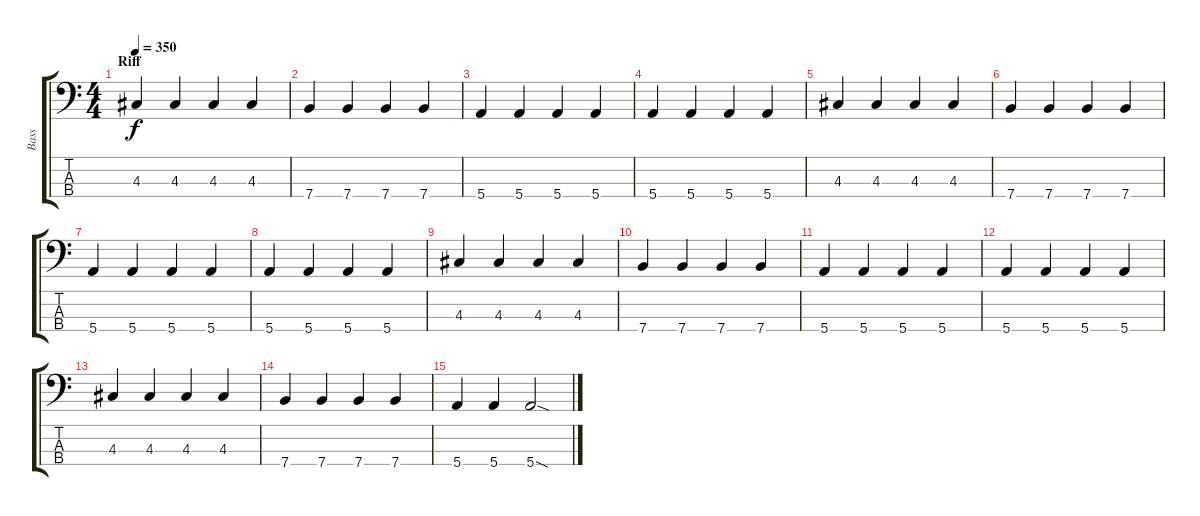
\track ("Bass" "Bass") {instrument electricbasspick}
\staff {score tabs}
\tuning (G2 D2 A1 E1) {hide}
\ts (4 4)
\section ("" "Riff")
\tempo 350
\clef f4
\ks c
4.3.4{dy f} 4.3.4 4.3.4 4.3.4 |
7.4.4 7.4.4 7.4.4 7.4.4 |
5.4.4 5.4.4 5.4.4 5.4.4 |
5.4.4 5.4.4 5.4.4 5.4.4 |
4.3.4 4.3.4 4.3.4 4.3.4 |
7.4.4 7.4.4 7.4.4 7.4.4 |
5.4.4 5.4.4 5.4.4 5.4.4 |
5.4.4 5.4.4 5.4.4 5.4.4 |
4.3.4 4.3.4 4.3.4 4.3.4 |
7.4.4 7.4.4 7.4.4 7.4.4 |
5.4.4 5.4.4 5.4.4 5.4.4 |
5.4.4 5.4.4 5.4.4 5.4.4 |
4.3.4 4.3.4 4.3.4 4.3.4 |
7.4.4 7.4.4 7.4.4 7.4.4 |
5.4.4 5.4.4 5.4{sod}.2
